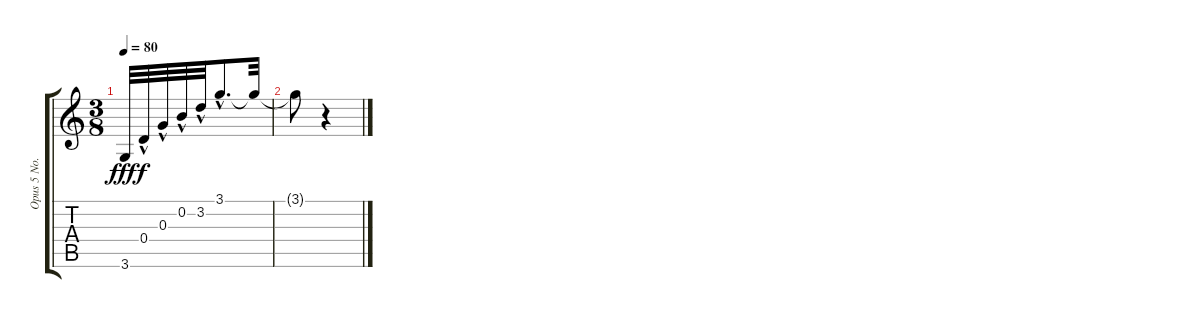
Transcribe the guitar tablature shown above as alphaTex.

\track ("Opus 5 No. 8" "Opus 5 No.") {instrument acousticguitarnylon}
\staff {score tabs}
\tuning (E4 B3 G3 D3 A2 E2) {hide}
\ts (3 8)
\tempo 80
\clef g2
\ks c
3.6.32{dy fff} 0.4{hac}.32{dy f} 0.3{hac}.32 0.2{hac}.32 3.2{hac}.32 3.1{hac}.8{d} 3.1{t}.32 |
3.1{t}.8 r.4
